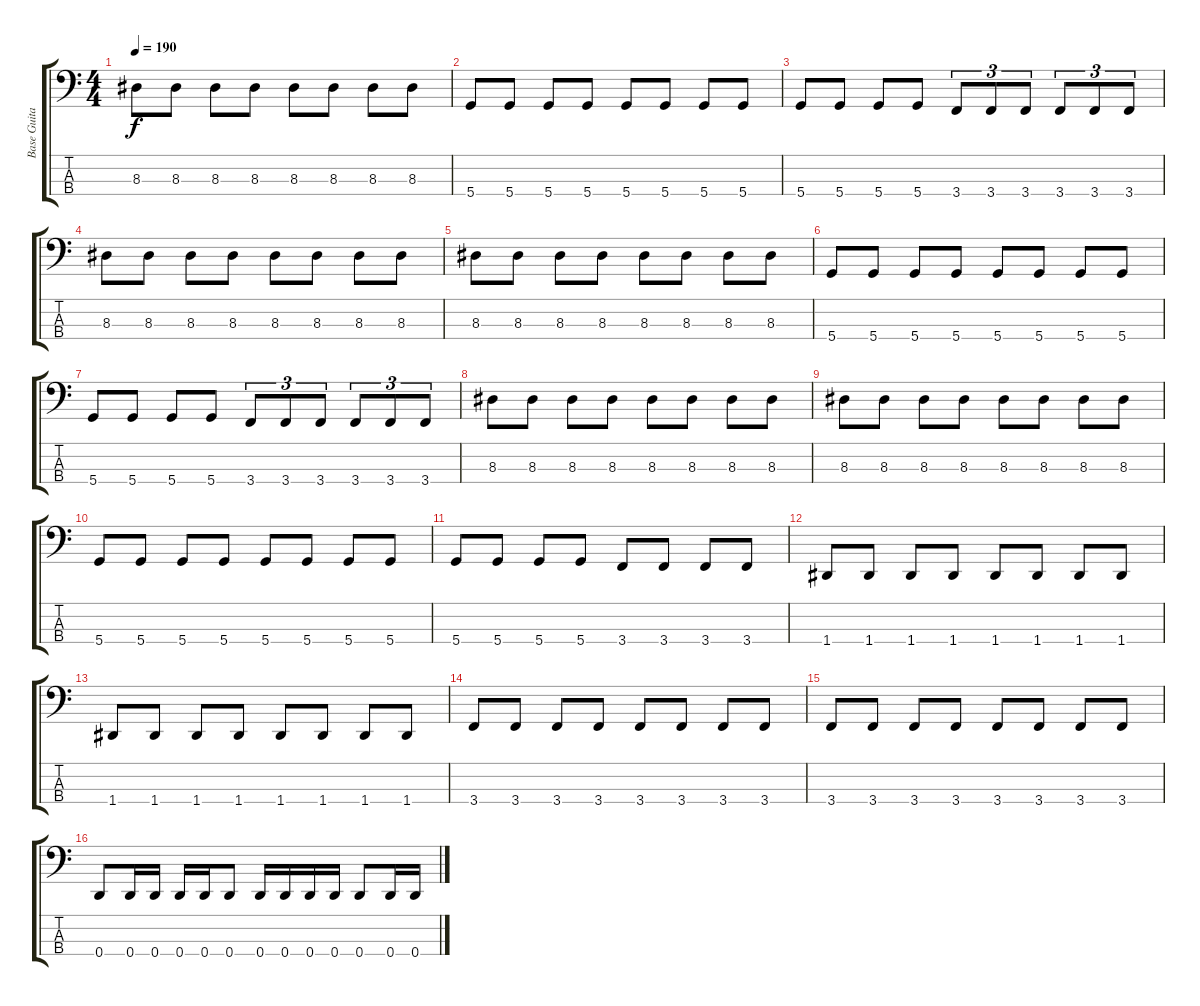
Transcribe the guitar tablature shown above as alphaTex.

\track ("Base Guitar" "Base Guita") {instrument electricbassfinger}
\staff {score tabs}
\tuning (F2 C2 G1 D1) {hide}
\ts (4 4)
\tempo 190
\clef f4
\ks c
8.3.8{dy f} 8.3.8 8.3.8 8.3.8 8.3.8 8.3.8 8.3.8 8.3.8 |
5.4.8 5.4.8 5.4.8 5.4.8 5.4.8 5.4.8 5.4.8 5.4.8 |
5.4.8 5.4.8 5.4.8 5.4.8 3.4.8{tu (3 2)} 3.4.8{tu (3 2)} 3.4.8{tu (3 2)} 3.4.8{tu (3 2)} 3.4.8{tu (3 2)} 3.4.8{tu (3 2)} |
8.3.8 8.3.8 8.3.8 8.3.8 8.3.8 8.3.8 8.3.8 8.3.8 |
8.3.8 8.3.8 8.3.8 8.3.8 8.3.8 8.3.8 8.3.8 8.3.8 |
5.4.8 5.4.8 5.4.8 5.4.8 5.4.8 5.4.8 5.4.8 5.4.8 |
5.4.8 5.4.8 5.4.8 5.4.8 3.4.8{tu (3 2)} 3.4.8{tu (3 2)} 3.4.8{tu (3 2)} 3.4.8{tu (3 2)} 3.4.8{tu (3 2)} 3.4.8{tu (3 2)} |
8.3.8 8.3.8 8.3.8 8.3.8 8.3.8 8.3.8 8.3.8 8.3.8 |
8.3.8 8.3.8 8.3.8 8.3.8 8.3.8 8.3.8 8.3.8 8.3.8 |
5.4.8 5.4.8 5.4.8 5.4.8 5.4.8 5.4.8 5.4.8 5.4.8 |
5.4.8 5.4.8 5.4.8 5.4.8 3.4.8 3.4.8 3.4.8 3.4.8 |
1.4.8 1.4.8 1.4.8 1.4.8 1.4.8 1.4.8 1.4.8 1.4.8 |
1.4.8 1.4.8 1.4.8 1.4.8 1.4.8 1.4.8 1.4.8 1.4.8 |
3.4.8 3.4.8 3.4.8 3.4.8 3.4.8 3.4.8 3.4.8 3.4.8 |
3.4.8 3.4.8 3.4.8 3.4.8 3.4.8 3.4.8 3.4.8 3.4.8 |
0.4.8 0.4.16 0.4.16 0.4.16 0.4.16 0.4.8 0.4.16 0.4.16 0.4.16 0.4.16 0.4.8 0.4.16 0.4.16
